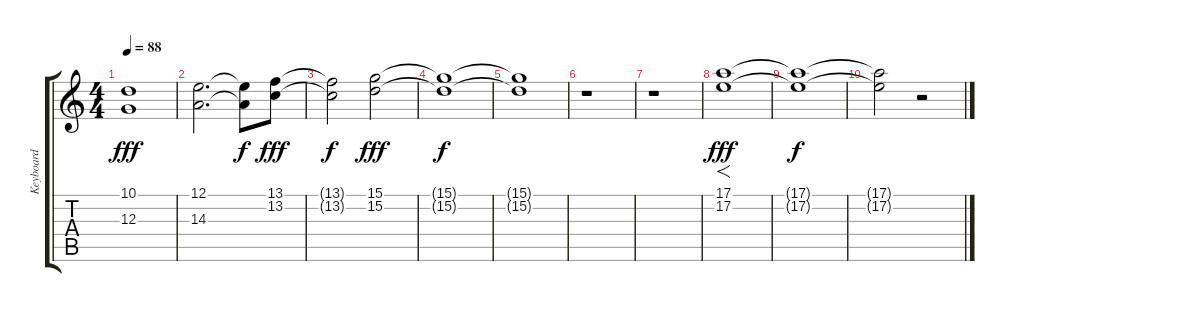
\track ("Keyboard" "Keyboard") {instrument pad1newage}
\staff {score tabs}
\tuning (E4 B3 G3 D3 A2 E2) {hide}
\ts (4 4)
\tempo 88
\clef g2
\ks c
(10.1 12.3).1{dy fff} |
(12.1 14.3).2{d} (12.1{t} 14.3{t}).8{dy f} (13.1 13.2).8{dy fff} |
(13.1{t} 13.2{t}).2{dy f} (15.1 15.2).2{dy fff} |
(15.1{t} 15.2{t}).1{dy f} |
(15.1{t} 15.2{t}).1 |
r.1 |
r.1 |
(17.1 17.2).1{f dy fff instrument stringensemble1} |
(17.1{t} 17.2{t}).1{dy f} |
(17.1{t} 17.2{t}).2 r.2
